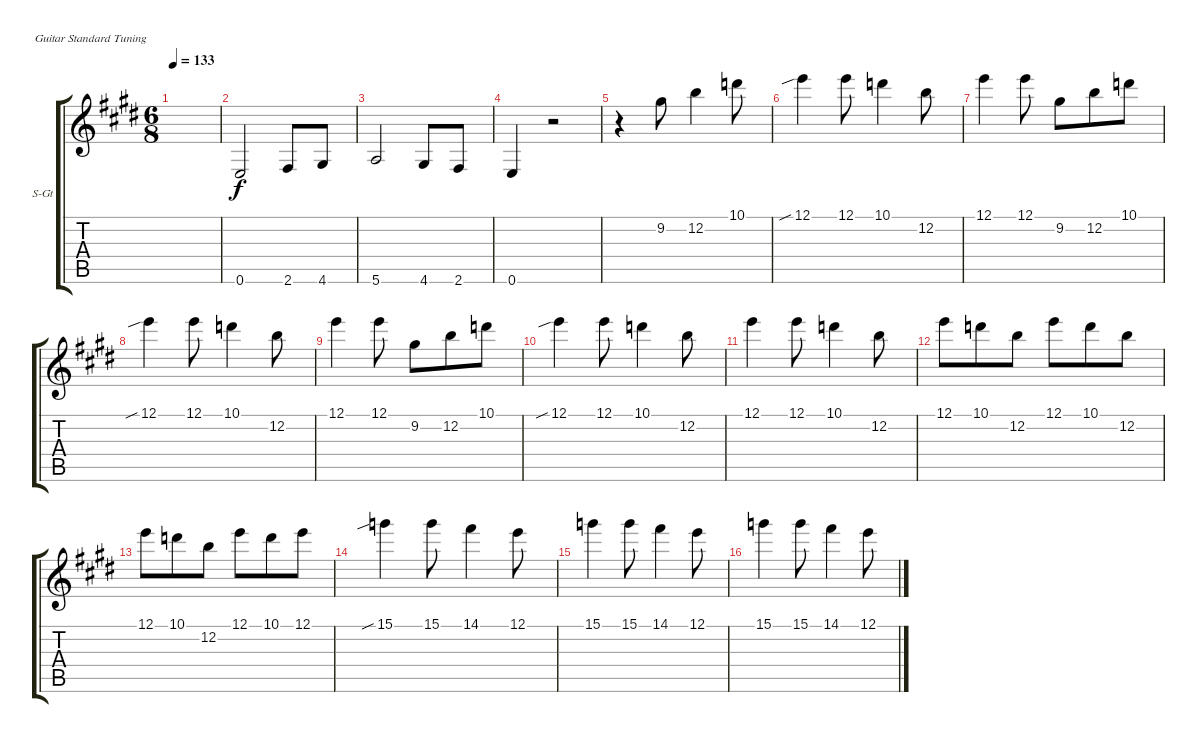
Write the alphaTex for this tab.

\defaultSystemsLayout 4
\bracketExtendMode groupsimilarinstruments
\firstSystemTrackNameOrientation horizontal
\otherSystemsTrackNameOrientation horizontal
\track ("Guitar George" "S-Gt") {instrument acousticguitarsteel}
\staff {score tabs}
\tuning (E4 B3 G3 D3 A2 E2)
\ts (6 8)
\tempo 133
\clef g2
\ks e
|
0.6.2 2.6.8 4.6.8 |
5.6.2 4.6.8 2.6.8 |
0.6.4 r.2 |
r.4 9.2.8 12.2.4 10.1.8 |
12.1{sib}.4 12.1.8 10.1.4 12.2.8 |
12.1.4 12.1.8 9.2.8 12.2.8 10.1.8 |
12.1{sib}.4 12.1.8 10.1.4 12.2.8 |
12.1.4 12.1.8 9.2.8 12.2.8 10.1.8 |
12.1{sib}.4 12.1.8 10.1.4 12.2.8 |
12.1.4 12.1.8 10.1.4 12.2.8 |
12.1.8 10.1.8 12.2.8 12.1.8 10.1.8 12.2.8 |
12.1.8 10.1.8 12.2.8 12.1.8 10.1.8 12.1.8 |
15.1{sib}.4 15.1.8 14.1.4 12.1.8 |
15.1.4 15.1.8 14.1.4 12.1.8 |
15.1.4 15.1.8 14.1.4 12.1.8
